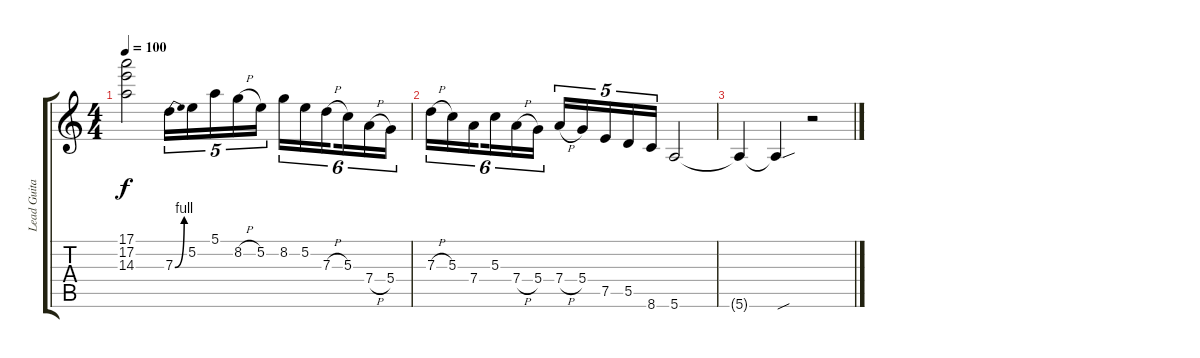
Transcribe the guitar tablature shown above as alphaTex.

\track ("Lead Guitar" "Lead Guita") {instrument distortionguitar}
\staff {score tabs}
\tuning (E4 B3 G3 D3 A2 E2) {hide}
\ts (4 4)
\tempo 100
\clef g2
\ks c
(17.1 17.2 14.3).2{dy f} 7.3{be (bend 0 0 60 4)}.16{tu (5 4)} 5.2.16{tu (5 4)} 5.1.16{tu (5 4)} 8.2{h}.16{tu (5 4)} 5.2.16{tu (5 4)} 8.2.16{tu (6 4)} 5.2.16{tu (6 4)} 7.3{h}.16{tu (6 4) beam splitsecondary} 5.3.16{tu (6 4)} 7.4{h}.16{tu (6 4)} 5.4.16{tu (6 4)} |
7.3{h}.16{tu (6 4)} 5.3.16{tu (6 4)} 7.4.16{tu (6 4) beam splitsecondary} 5.3.16{tu (6 4)} 7.4{h}.16{tu (6 4)} 5.4.16{tu (6 4)} 7.4{h}.16{tu (5 4)} 5.4.16{tu (5 4)} 7.5.16{tu (5 4)} 5.5.16{tu (5 4)} 8.6.16{tu (5 4)} 5.6.2 |
5.6{t}.4 5.6{sou t}.4 r.2
